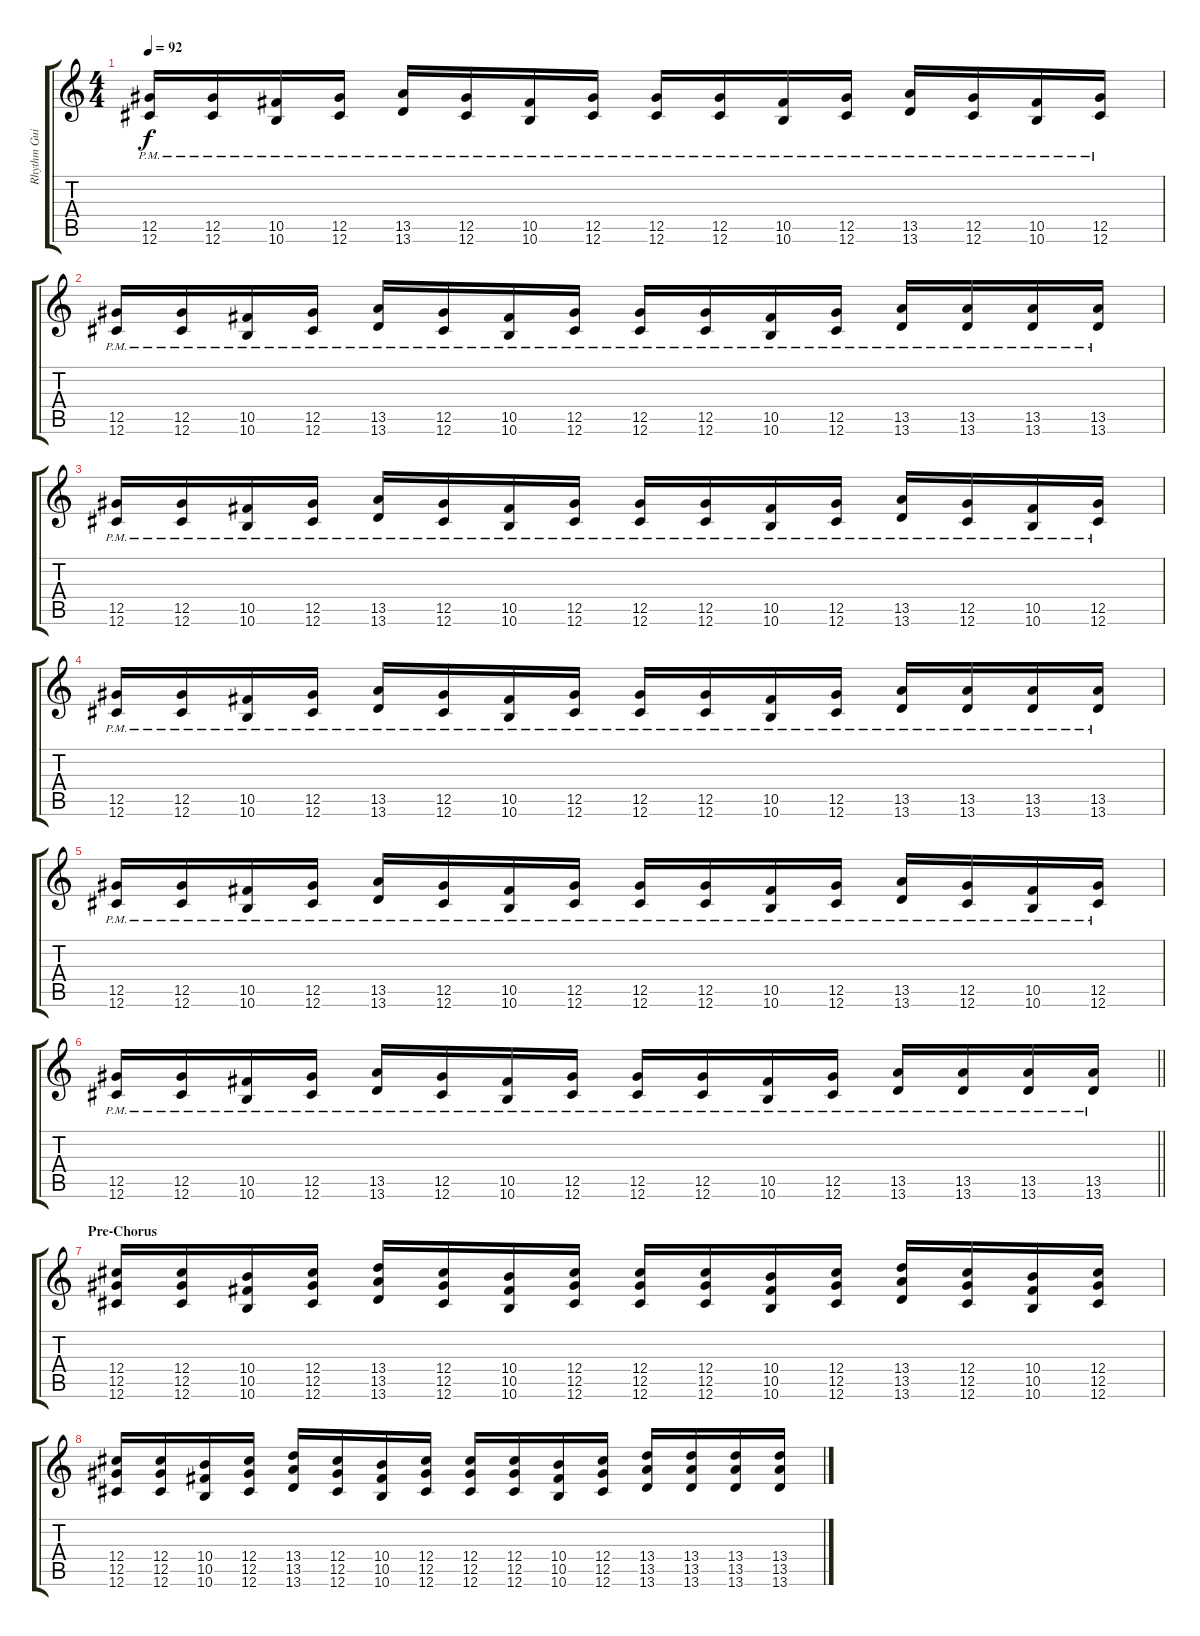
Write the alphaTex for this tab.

\track ("Rhythm Guitar" "Rhythm Gui") {instrument distortionguitar}
\staff {score tabs}
\tuning (Eb4 Bb3 Gb3 Db3 Ab2 Db2) {hide}
\ts (4 4)
\tempo 92
\clef g2
\ks c
(12.5{pm} 12.6{pm}).16{dy f} (12.5{pm} 12.6{pm}).16 (10.5{pm} 10.6{pm}).16 (12.5{pm} 12.6{pm}).16 (13.5{pm} 13.6{pm}).16 (12.5{pm} 12.6{pm}).16 (10.5{pm} 10.6{pm}).16 (12.5{pm} 12.6{pm}).16 (12.5{pm} 12.6{pm}).16 (12.5{pm} 12.6{pm}).16 (10.5{pm} 10.6{pm}).16 (12.5{pm} 12.6{pm}).16 (13.5{pm} 13.6{pm}).16 (12.5{pm} 12.6{pm}).16 (10.5{pm} 10.6{pm}).16 (12.5{pm} 12.6{pm}).16 |
(12.5{pm} 12.6{pm}).16 (12.5{pm} 12.6{pm}).16 (10.5{pm} 10.6{pm}).16 (12.5{pm} 12.6{pm}).16 (13.5{pm} 13.6{pm}).16 (12.5{pm} 12.6{pm}).16 (10.5{pm} 10.6{pm}).16 (12.5{pm} 12.6{pm}).16 (12.5{pm} 12.6{pm}).16 (12.5{pm} 12.6{pm}).16 (10.5{pm} 10.6{pm}).16 (12.5{pm} 12.6{pm}).16 (13.5{pm} 13.6{pm}).16 (13.5{pm} 13.6{pm}).16 (13.5{pm} 13.6{pm}).16 (13.5{pm} 13.6{pm}).16 |
(12.5{pm} 12.6{pm}).16 (12.5{pm} 12.6{pm}).16 (10.5{pm} 10.6{pm}).16 (12.5{pm} 12.6{pm}).16 (13.5{pm} 13.6{pm}).16 (12.5{pm} 12.6{pm}).16 (10.5{pm} 10.6{pm}).16 (12.5{pm} 12.6{pm}).16 (12.5{pm} 12.6{pm}).16 (12.5{pm} 12.6{pm}).16 (10.5{pm} 10.6{pm}).16 (12.5{pm} 12.6{pm}).16 (13.5{pm} 13.6{pm}).16 (12.5{pm} 12.6{pm}).16 (10.5{pm} 10.6{pm}).16 (12.5{pm} 12.6{pm}).16 |
(12.5{pm} 12.6{pm}).16 (12.5{pm} 12.6{pm}).16 (10.5{pm} 10.6{pm}).16 (12.5{pm} 12.6{pm}).16 (13.5{pm} 13.6{pm}).16 (12.5{pm} 12.6{pm}).16 (10.5{pm} 10.6{pm}).16 (12.5{pm} 12.6{pm}).16 (12.5{pm} 12.6{pm}).16 (12.5{pm} 12.6{pm}).16 (10.5{pm} 10.6{pm}).16 (12.5{pm} 12.6{pm}).16 (13.5{pm} 13.6{pm}).16 (13.5{pm} 13.6{pm}).16 (13.5{pm} 13.6{pm}).16 (13.5{pm} 13.6{pm}).16 |
(12.5{pm} 12.6{pm}).16 (12.5{pm} 12.6{pm}).16 (10.5{pm} 10.6{pm}).16 (12.5{pm} 12.6{pm}).16 (13.5{pm} 13.6{pm}).16 (12.5{pm} 12.6{pm}).16 (10.5{pm} 10.6{pm}).16 (12.5{pm} 12.6{pm}).16 (12.5{pm} 12.6{pm}).16 (12.5{pm} 12.6{pm}).16 (10.5{pm} 10.6{pm}).16 (12.5{pm} 12.6{pm}).16 (13.5{pm} 13.6{pm}).16 (12.5{pm} 12.6{pm}).16 (10.5{pm} 10.6{pm}).16 (12.5{pm} 12.6{pm}).16 |
\barLineRight lightlight
(12.5{pm} 12.6{pm}).16 (12.5{pm} 12.6{pm}).16 (10.5{pm} 10.6{pm}).16 (12.5{pm} 12.6{pm}).16 (13.5{pm} 13.6{pm}).16 (12.5{pm} 12.6{pm}).16 (10.5{pm} 10.6{pm}).16 (12.5{pm} 12.6{pm}).16 (12.5{pm} 12.6{pm}).16 (12.5{pm} 12.6{pm}).16 (10.5{pm} 10.6{pm}).16 (12.5{pm} 12.6{pm}).16 (13.5{pm} 13.6{pm}).16 (13.5{pm} 13.6{pm}).16 (13.5{pm} 13.6{pm}).16 (13.5{pm} 13.6{pm}).16 |
\section ("" "Pre-Chorus")
(12.4 12.5 12.6).16{volume 12} (12.4 12.5 12.6).16 (10.4 10.5 10.6).16 (12.4 12.5 12.6).16 (13.4 13.5 13.6).16 (12.4 12.5 12.6).16 (10.4 10.5 10.6).16 (12.4 12.5 12.6).16 (12.4 12.5 12.6).16 (12.4 12.5 12.6).16 (10.4 10.5 10.6).16 (12.4 12.5 12.6).16 (13.4 13.5 13.6).16 (12.4 12.5 12.6).16 (10.4 10.5 10.6).16 (12.4 12.5 12.6).16 |
(12.4 12.5 12.6).16 (12.4 12.5 12.6).16 (10.4 10.5 10.6).16 (12.4 12.5 12.6).16 (13.4 13.5 13.6).16 (12.4 12.5 12.6).16 (10.4 10.5 10.6).16 (12.4 12.5 12.6).16 (12.4 12.5 12.6).16 (12.4 12.5 12.6).16 (10.4 10.5 10.6).16 (12.4 12.5 12.6).16 (13.4 13.5 13.6).16 (13.4 13.5 13.6).16 (13.4 13.5 13.6).16 (13.4 13.5 13.6).16
